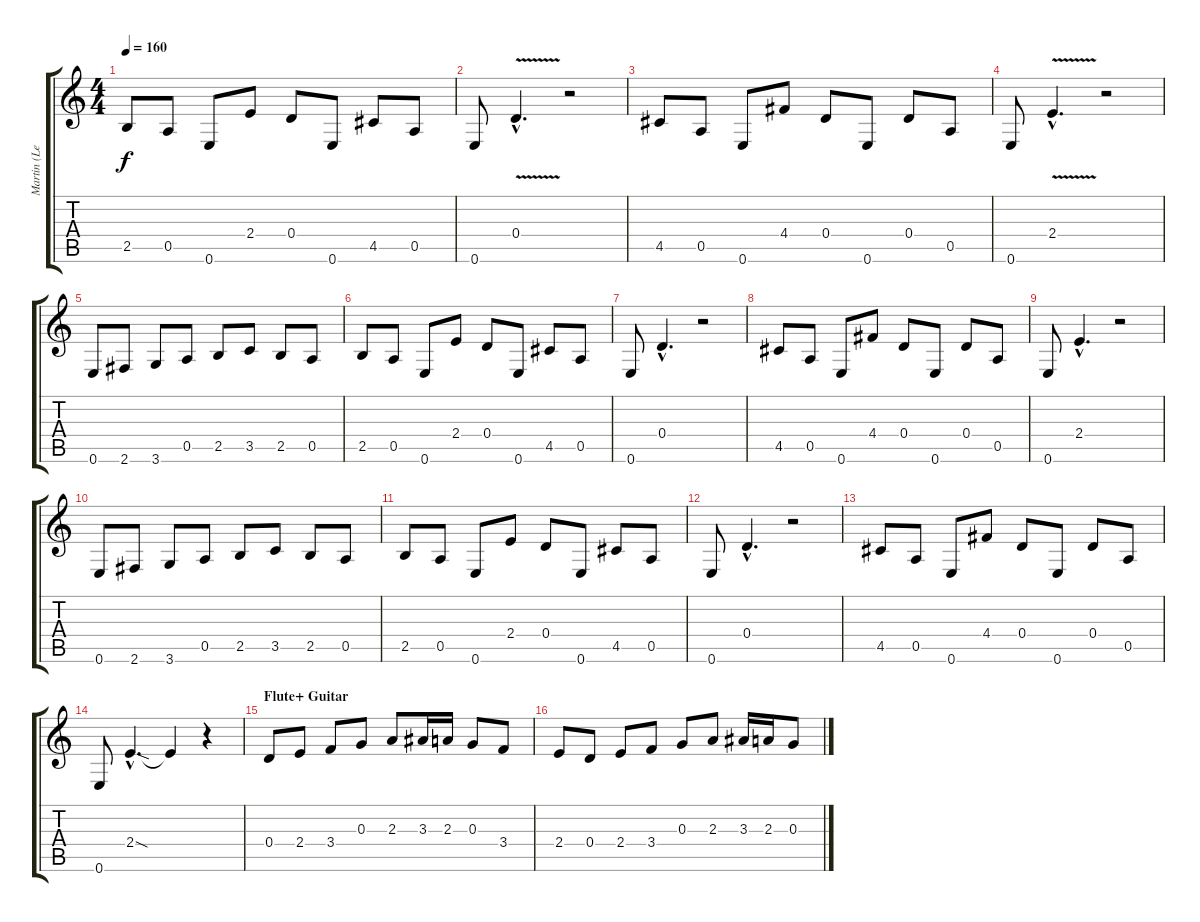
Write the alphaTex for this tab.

\track ("Martin (Lead Guitar)" "Martin (Le") {instrument distortionguitar}
\staff {score tabs}
\tuning (E4 B3 G3 D3 A2 E2) {hide}
\ts (4 4)
\tempo 160
\clef g2
\ks c
2.5.8{dy f} 0.5.8 0.6.8 2.4.8 0.4.8 0.6.8 4.5.8 0.5.8 |
0.6.8 0.4{v hac}.4{d} r.2 |
4.5.8 0.5.8 0.6.8 4.4.8 0.4.8 0.6.8 0.4.8 0.5.8 |
0.6.8 2.4{v hac}.4{d} r.2 |
0.6.8{volume 13} 2.6.8 3.6.8 0.5.8 2.5.8 3.5.8 2.5.8 0.5.8 |
2.5.8 0.5.8 0.6.8 2.4.8 0.4.8 0.6.8 4.5.8 0.5.8 |
0.6.8 0.4{hac}.4{d} r.2 |
4.5.8 0.5.8 0.6.8 4.4.8 0.4.8 0.6.8 0.4.8 0.5.8 |
0.6.8 2.4{hac}.4{d} r.2 |
0.6.8{volume 13} 2.6.8 3.6.8 0.5.8 2.5.8 3.5.8 2.5.8 0.5.8 |
2.5.8 0.5.8 0.6.8 2.4.8 0.4.8 0.6.8 4.5.8 0.5.8 |
0.6.8 0.4{hac}.4{d} r.2 |
4.5.8 0.5.8 0.6.8 4.4.8 0.4.8 0.6.8 0.4.8 0.5.8 |
0.6.8 2.4{sod hac}.4{d} 2.4{t}.4 r.4 |
\section ("" "Flute+ Guitar")
0.4.8 2.4.8 3.4.8 0.3.8 2.3.8 3.3.16 2.3.16 0.3.8 3.4.8 |
2.4.8 0.4.8 2.4.8 3.4.8 0.3.8 2.3.8 3.3.16 2.3.16 0.3.8
